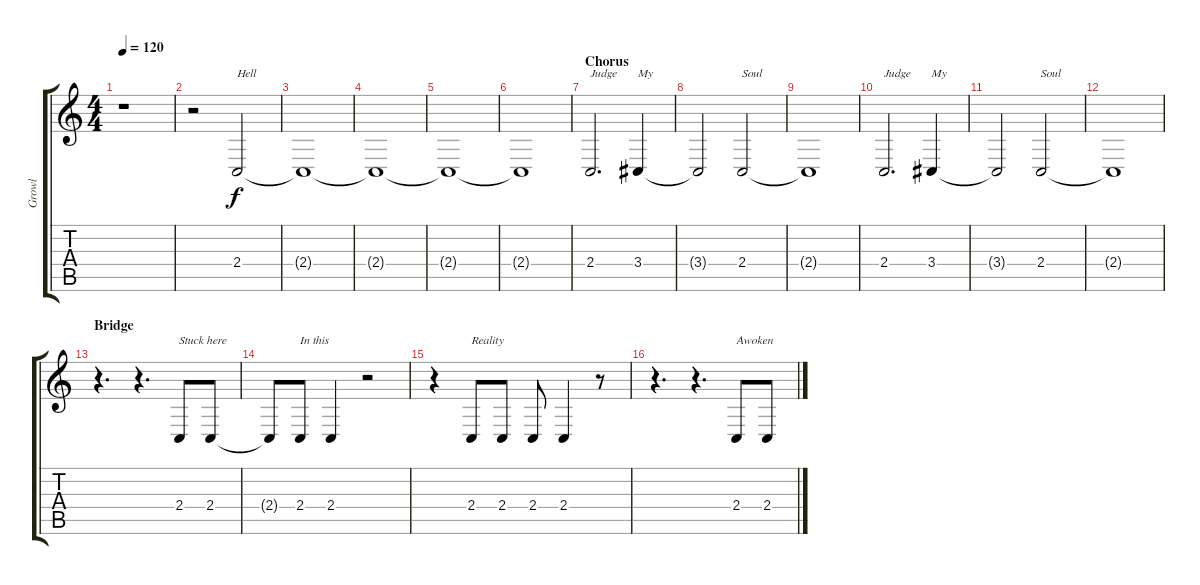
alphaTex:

\track ("Growl" "Growl") {instrument lead8bassandlead}
\staff {score tabs}
\tuning (C4 G3 Eb3 Bb2 F2 C2) {hide}
\ts (4 4)
\tempo 120
\clef g2
\ks c
r.1{dy f} |
r.2 2.4.2{txt "Hell"} |
2.4{t}.1 |
2.4{t}.1 |
2.4{t}.1 |
2.4{t}.1 |
\section ("" "Chorus")
2.4.2{d txt "Judge"} 3.4.4{txt "My"} |
3.4{t}.2 2.4.2{txt "Soul"} |
2.4{t}.1 |
2.4.2{d txt "Judge"} 3.4.4{txt "My"} |
3.4{t}.2 2.4.2{txt "Soul"} |
2.4{t}.1 |
\section ("" "Bridge")
r.4{d} r.4{d} 2.4.8{txt "Stuck here"} 2.4.8 |
2.4{t}.8 2.4.8{txt "In this"} 2.4.4 r.2 |
r.4 2.4.8{txt "Reality"} 2.4.8 2.4.8 2.4.4 r.8 |
r.4{d} r.4{d} 2.4.8{txt "Awoken"} 2.4.8
